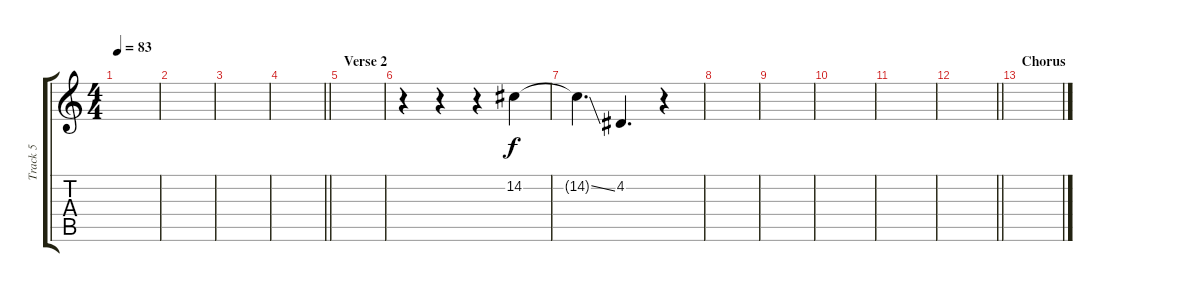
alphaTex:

\track ("Track 5" "Track 5") {instrument clarinet}
\staff {score tabs}
\tuning (E4 B3 G3 D3 A2 E2) {hide}
\ts (4 4)
\tempo 83
\clef g2
\ks c
|
|
|
\barLineRight lightlight
|
\section ("" "Verse 2")
|
r.4 r.4 r.4 14.2.4 |
14.2{ss t}.4{d} 4.2.4{d} r.4 |
|
|
|
|
\barLineRight lightlight
|
\section ("" "Chorus")
